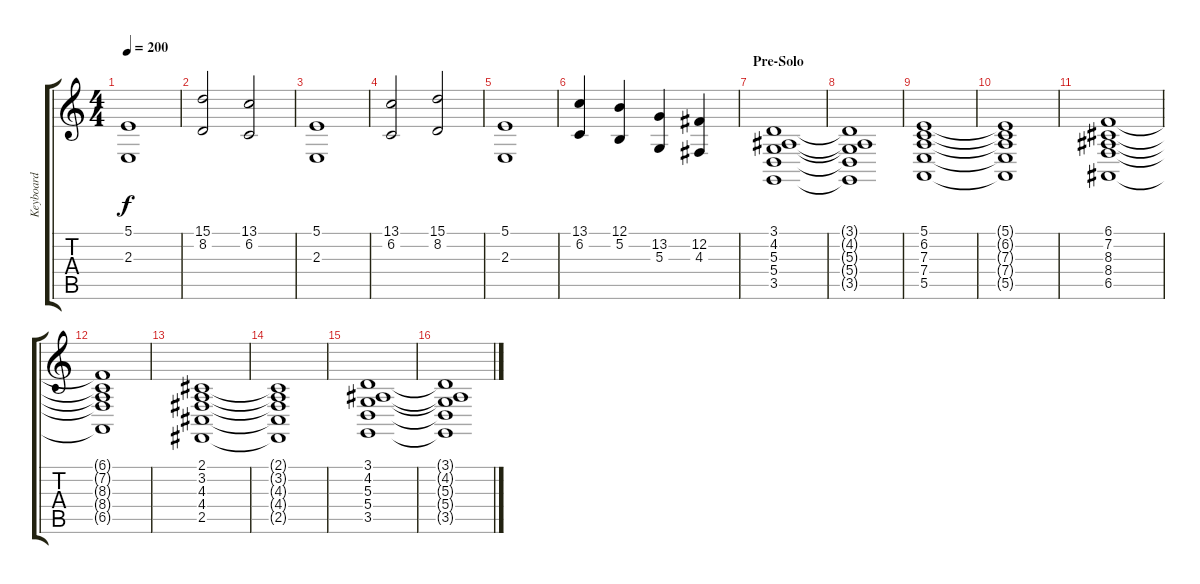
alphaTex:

\track ("Keyboard" "Keyboard") {instrument pad4choir}
\staff {score tabs}
\tuning (B3 Gb3 D3 A2 E2 B1) {hide}
\ts (4 4)
\tempo 200
\clef g2
\ks c
(5.1 2.3).1{dy f} |
(15.1 8.2).2 (13.1 6.2).2 |
(5.1 2.3).1 |
(13.1 6.2).2 (15.1 8.2).2 |
(5.1 2.3).1 |
(13.1 6.2).4 (12.1 5.2).4 (13.2 5.3).4 (12.2 4.3).4 |
\section ("" "Pre-Solo")
(3.1 4.2 5.3 5.4 3.5).1 |
(3.1{t} 4.2{t} 5.3{t} 5.4{t} 3.5{t}).1 |
(5.1 6.2 7.3 7.4 5.5).1 |
(5.1{t} 6.2{t} 7.3{t} 7.4{t} 5.5{t}).1 |
(6.1 7.2 8.3 8.4 6.5).1 |
(6.1{t} 7.2{t} 8.3{t} 8.4{t} 6.5{t}).1 |
(2.1 3.2 4.3 4.4 2.5).1 |
(2.1{t} 3.2{t} 4.3{t} 4.4{t} 2.5{t}).1 |
(3.1 4.2 5.3 5.4 3.5).1 |
(3.1{t} 4.2{t} 5.3{t} 5.4{t} 3.5{t}).1
